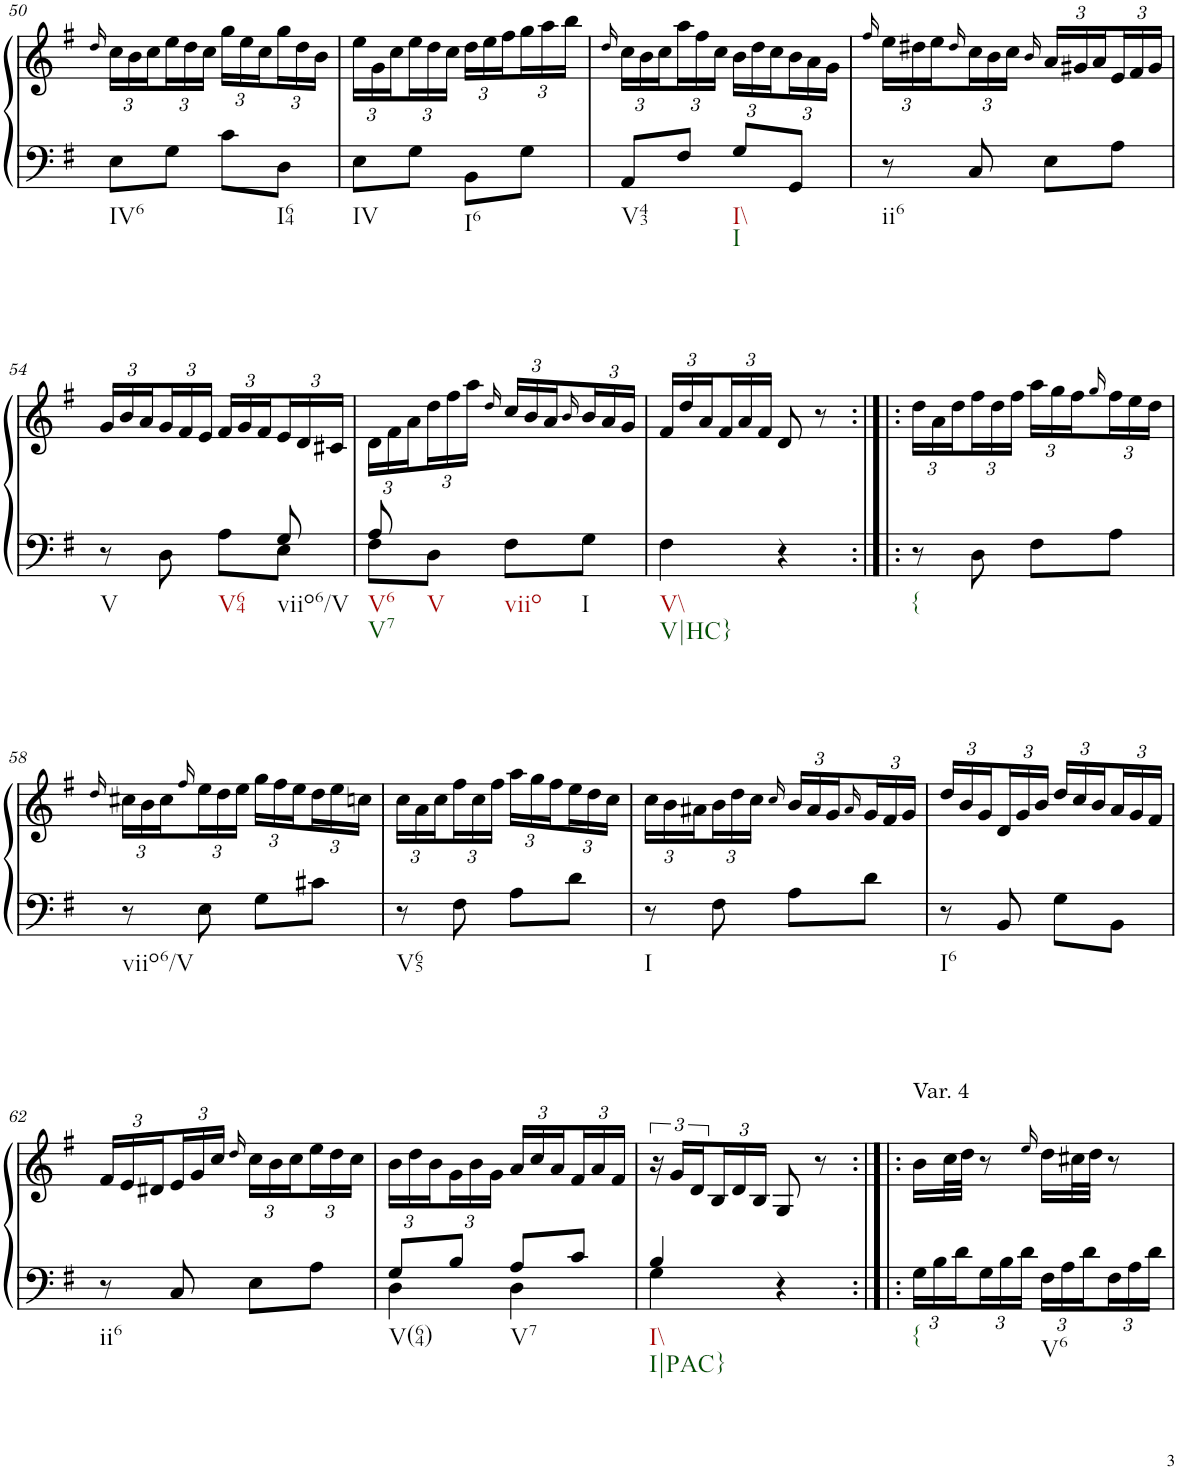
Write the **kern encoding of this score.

**kern	**kern
*part1	*part1
*staff2	*staff1
*I"Piano	*
*I'Pno.	*
!!LO:PB:g=z
*clefF4	*clefG2
*k[f#]	*k[f#]
*M2/4	*M2/4
=50	=50
.	16qdd/
*	*Xbrackettup
!LO:TX:b:t=IV6	!
8E\L	24cc\LL
.	24b\
.	24cc\
8G\J	24ee\
.	24dd\
.	24cc\JJ
8c\L	24gg\LL
.	24ee\
.	24cc\
!LO:TX:b:t=I64	!
8D\J	24gg\
.	24dd\
.	24b\JJ
=51	=51
!LO:TX:b:t=IV	!
8E\L	24ee\LL
.	24g\
.	24cc\
8G\J	24ee\
.	24dd\
.	24cc\JJ
!LO:TX:b:t=I6	!
8BB\L	24dd\LL
.	24ee\
.	24ff#\
8G\J	24gg\
.	24aa\
.	24bb\JJ
=52	=52
.	16qdd/
!LO:TX:b:t=V43	!
8AA/L	24cc\LL
.	24b\
.	24cc\
8F#/J	24aa\
.	24ff#\
.	24cc\JJ
!LO:TX:b:t=I\\	!
!LO:TX:b:t=I	!
8G/L	24b\LL
.	24dd\
.	24cc\
8GG/J	24b\
.	24a\
.	24g\JJ
=53	=53
.	16qff#/
!LO:TX:b:t=ii6	!
8r	24ee\LL
.	24dd#X\
.	24ee\
.	16qdd#/
8C/	24cc\
.	24b\
.	24cc\JJ
.	16qb/
8E\L	24a/LL
.	24g#X/
.	24a/
8A\J	24e/
.	24f#/
.	24g#/JJ
!!LO:LB:g=z
=54	=54
*^	*
!LO:TX:b:t=V	!	!
8r	4.ryy	24g/LL
.	.	24b/
.	.	24a/
8D\	.	24g/
.	.	24f#/
.	.	24e/JJ
!LO:TX:b:t=V64	!	!
8A\L	.	24f#/LL
.	.	24g/
.	.	24f#/
!LO:TX:b:t=viio6/V	!	!
8E\J	8G/	24e/
.	.	24d/
.	.	24c#X/JJ
=55	=55	=55
!LO:TX:b:t=V6	!	!
!LO:TX:b:t=V7	!	!
8F#\L	8A/	24d\LL
.	.	24f#\
.	.	24a\
!LO:TX:b:t=V	!	!
8D\J	4.ryy	24dd\
.	.	24ff#\
.	.	24aa\JJ
.	.	16qdd/
!LO:TX:b:t=viio	!	!
8F#\L	.	24cc/LL
.	.	24b/
.	.	24a/
.	.	16qb/
!LO:TX:b:t=I	!	!
8G\J	.	24b/
.	.	24a/
.	.	24g/JJ
*v	*v	*
=56	=56
!LO:TX:b:t=V\\	!
!LO:TX:b:t=V|HC}	!
4F#\	24f#/LL
.	24dd/
.	24a/
.	24f#/
.	24a/
.	24f#/JJ
4r	8d/
.	8r
=57:|!|:	=57:|!|:
!LO:TX:b:t={	!
8r	24dd\LL
.	24a\
.	24dd\
8D\	24ff#\
.	24dd\
.	24ff#\JJ
8F#\L	24aa\LL
.	24gg\
.	24ff#\
.	16qgg/
8A\J	24ff#\
.	24ee\
.	24dd\JJ
!!LO:LB:g=z
=58	=58
.	16qdd/
!LO:TX:b:t=viio6/V	!
8r	24cc#X\LL
.	24b\
.	24cc#\
.	16qff#/
8E\	24ee\
.	24dd\
.	24ee\JJ
8G\L	24gg\LL
.	24ff#\
.	24ee\
8c#X\J	24dd\
.	24ee\
.	24ccn\JJ
=59	=59
!LO:TX:b:t=V65	!
8r	24cc\LL
.	24a\
.	24cc\
8F#\	24ff#\
.	24cc\
.	24ff#\JJ
8A\L	24aa\LL
.	24gg\
.	24ff#\
8d\J	24ee\
.	24dd\
.	24cc\JJ
=60	=60
!LO:TX:b:t=I	!
8r	24cc\LL
.	24b\
.	24a#X\
8F#\	24b\
.	24dd\
.	24cc\JJ
.	16qcc/
8A\L	24b/LL
.	24a#/
.	24g/
.	16qa#/
8d\J	24g/
.	24f#/
.	24g/JJ
=61	=61
!LO:TX:b:t=I6	!
8r	24dd/LL
.	24b/
.	24g/
8BB/	24d/
.	24g/
.	24b/JJ
8G\L	24dd/LL
.	24cc/
.	24b/
8BB\J	24a/
.	24g/
.	24f#/JJ
!!LO:LB:g=z
=62	=62
!LO:TX:b:t=ii6	!
8r	24f#/LL
.	24e/
.	24d#X/
8C/	24e/
.	24g/
.	24cc/JJ
.	16qdd/
8E\L	24cc\LL
.	24b\
.	24cc\
8A\J	24ee\
.	24dd\
.	24cc\JJ
=63	=63
*^	*
!LO:TX:b:t=V(64)	!	!
8G/L	4D\	24b\LL
.	.	24dd\
.	.	24b\
8B/J	.	24g\
.	.	24b\
.	.	24g\JJ
!LO:TX:b:t=V7	!	!
8A/L	4D\	24a/LL
.	.	24cc/
.	.	24a/
8c/J	.	24f#/
.	.	24a/
.	.	24f#/JJ
=64	=64	=64
*	*	*brackettup
!LO:TX:b:t=I\\	!	!
!LO:TX:b:t=I|PAC}	!	!
4B/	4G\	24r
.	.	24g/LL
.	.	24d/
*	*	*Xbrackettup
.	.	24B/
.	.	24d/
.	.	24B/JJ
4r	4ryy	8G/
.	.	8r
*v	*v	*
=65:|!|:	=65:|!|:
*Xbrackettup	*
!	!LO:TX:a:t=Var. 4
!LO:TX:b:t={	!
24G\LL	16b\LL
24B\	.
.	32cc\L
24d\	.
.	32dd\JJJ
24G\	8r
24B\	.
24d\JJ	.
.	16qee/
!LO:TX:b:t=V6	!
24F#\LL	16dd\LL
24A\	.
.	32cc#X\L
24d\	.
.	32dd\JJJ
24F#\	8r
24A\	.
24d\JJ	.
=	=
*-	*-
